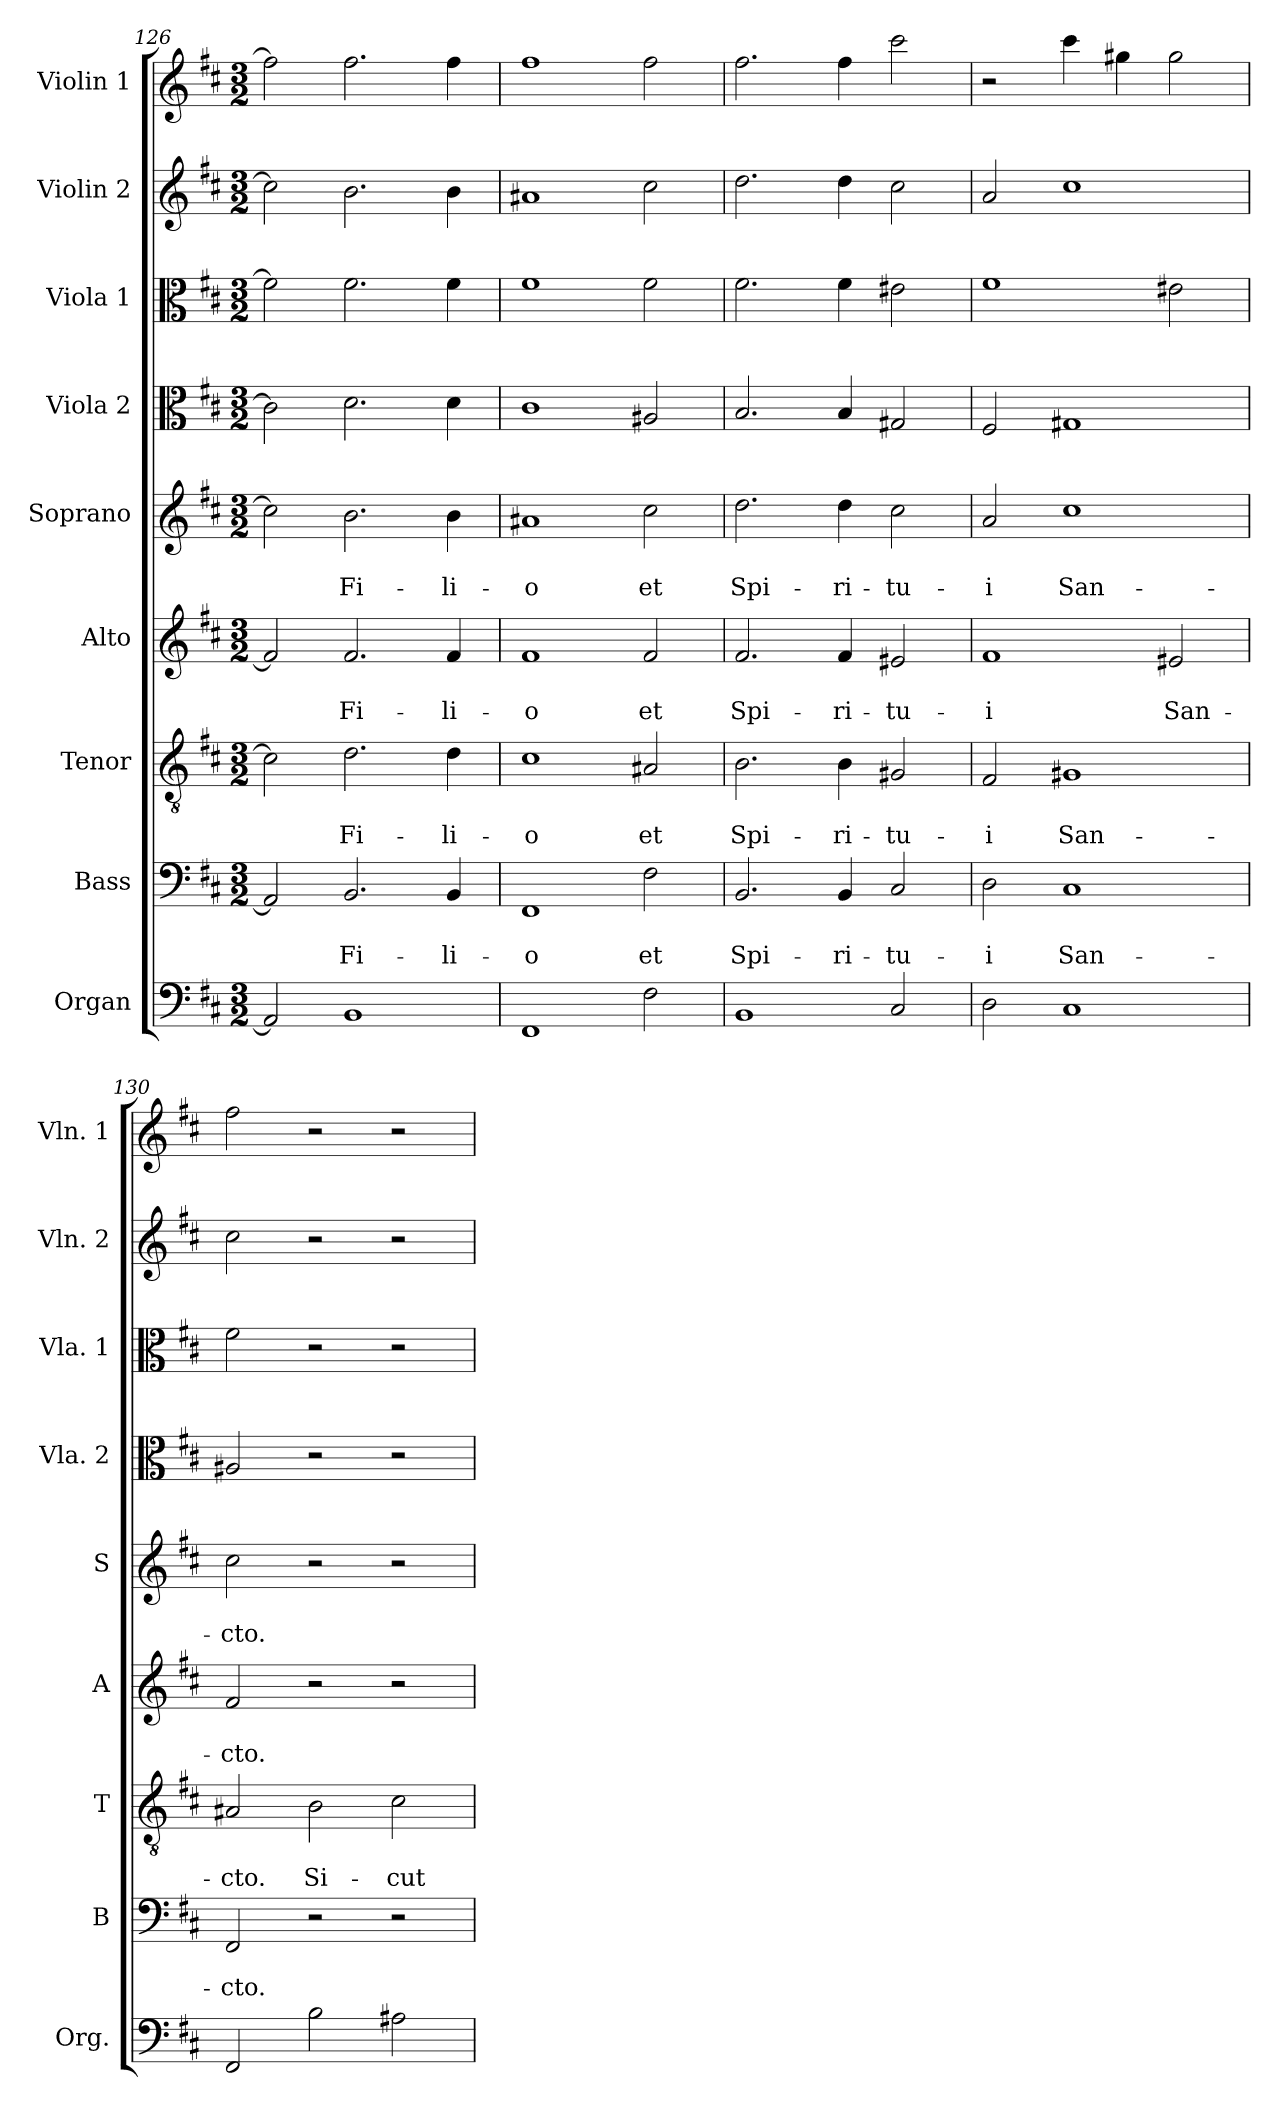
**kern	**kern	**text	**text	**kern	**text	**text	**kern	**text	**text	**kern	**text	**text	**kern	**kern	**kern	**kern
*part9	*part8	*part8	*part8	*part7	*part7	*part7	*part6	*part6	*part6	*part5	*part5	*part5	*part4	*part3	*part2	*part1
*staff9	*staff8	*staff8	*staff8	*staff7	*staff7	*staff7	*staff6	*staff6	*staff6	*staff5	*staff5	*staff5	*staff4	*staff3	*staff2	*staff1
*I"Organ	*I"Bass	*	*	*I"Tenor	*	*	*I"Alto	*	*	*I"Soprano	*	*	*I"Viola 2	*I"Viola 1	*I"Violin 2	*I"Violin 1
*I'Org.	*I'B	*	*	*I'T	*	*	*I'A	*	*	*I'S	*	*	*I'Vla. 2	*I'Vla. 1	*I'Vln. 2	*I'Vln. 1
*clefF4	*clefF4	*	*	*clefGv2	*	*	*clefG2	*	*	*clefG2	*	*	*clefC3	*clefC3	*clefG2	*clefG2
*k[f#c#]	*k[f#c#]	*	*	*k[f#c#]	*	*	*k[f#c#]	*	*	*k[f#c#]	*	*	*k[f#c#]	*k[f#c#]	*k[f#c#]	*k[f#c#]
*D:	*D:	*	*	*D:	*	*	*D:	*	*	*D:	*	*	*D:	*D:	*D:	*D:
*M3/2	*M3/2	*	*	*M3/2	*	*	*M3/2	*	*	*M3/2	*	*	*M3/2	*M3/2	*M3/2	*M3/2
=126	=126	=126	=126	=126	=126	=126	=126	=126	=126	=126	=126	=126	=126	=126	=126	=126
2AA#/]	2AA#/]	.	.	2c#\]	.	.	2f#/]	.	.	2cc#\]	.	.	2c#\]	2f#\]	2cc#\]	2ff#\]
!	!	!	!LO:LY:b	!	!	!LO:LY:b	!	!	!LO:LY:b	!	!	!LO:LY:b	!	!	!	!
1BB	2.BB/	.	Fi-	2.d\	.	Fi-	2.f#/	.	Fi-	2.b\	.	Fi-	2.d\	2.f#\	2.b\	2.ff#\
!	!	!	!LO:LY:b	!	!	!LO:LY:b	!	!	!LO:LY:b	!	!	!LO:LY:b	!	!	!	!
.	4BB/	.	-li-	4d\	.	-li-	4f#/	.	-li-	4b\	.	-li-	4d\	4f#\	4b\	4ff#\
!!LO:LB:g=z
=127	=127	=127	=127	=127	=127	=127	=127	=127	=127	=127	=127	=127	=127	=127	=127	=127
!	!	!	!LO:LY:b	!	!	!LO:LY:b	!	!	!LO:LY:b	!	!	!LO:LY:b	!	!	!	!
1FF#	1FF#	.	-o	1c#	.	-o	1f#	.	-o	1a#X	.	-o	1c#	1f#	1a#X	1ff#
!	!	!	!LO:LY:b	!	!	!LO:LY:b	!	!	!LO:LY:b	!	!	!LO:LY:b	!	!	!	!
2F#\	2F#\	.	et	2A#X/	.	et	2f#/	.	et	2cc#\	.	et	2A#X/	2f#\	2cc#\	2ff#\
=128	=128	=128	=128	=128	=128	=128	=128	=128	=128	=128	=128	=128	=128	=128	=128	=128
!	!	!	!LO:LY:b	!	!	!LO:LY:b	!	!	!LO:LY:b	!	!	!LO:LY:b	!	!	!	!
1BB	2.BB/	.	Spi-	2.B\	.	Spi-	2.f#/	.	Spi-	2.dd\	.	Spi-	2.B/	2.f#\	2.dd\	2.ff#\
!	!	!	!LO:LY:b	!	!	!LO:LY:b	!	!	!LO:LY:b	!	!	!LO:LY:b	!	!	!	!
.	4BB/	.	-ri-	4B\	.	-ri-	4f#/	.	-ri-	4dd\	.	-ri-	4B/	4f#\	4dd\	4ff#\
!	!	!	!LO:LY:b	!	!	!LO:LY:b	!	!	!LO:LY:b	!	!	!LO:LY:b	!	!	!	!
2C#/	2C#/	.	-tu-	2G#X/	.	-tu-	2e#X/	.	-tu-	2cc#\	.	-tu-	2G#X/	2e#X\	2cc#\	2ccc#\
=129	=129	=129	=129	=129	=129	=129	=129	=129	=129	=129	=129	=129	=129	=129	=129	=129
!	!	!	!LO:LY:b	!	!	!LO:LY:b	!	!	!LO:LY:b	!	!	!LO:LY:b	!	!	!	!
2D\	2D\	.	-i	2F#/	.	-i	1f#	.	-i	2a/	.	-i	2F#/	1f#	2a/	2r
!	!	!	!LO:LY:b	!	!	!LO:LY:b	!	!	!	!	!	!LO:LY:b	!	!	!	!
1C#	1C#	.	San-	1G#X	.	San-	.	.	.	1cc#	.	San-	1G#X	.	1cc#	4ccc#\
.	.	.	.	.	.	.	.	.	.	.	.	.	.	.	.	4gg#X\
!	!	!	!	!	!	!	!	!	!LO:LY:b	!	!	!	!	!	!	!
.	.	.	.	.	.	.	2e#X/	.	San-	.	.	.	.	2e#X\	.	2gg#\
=130	=130	=130	=130	=130	=130	=130	=130	=130	=130	=130	=130	=130	=130	=130	=130	=130
!	!	!	!LO:LY:b	!	!	!LO:LY:b	!	!	!LO:LY:b	!	!	!LO:LY:b	!	!	!	!
2FF#/	2FF#/	.	-cto.	2A#X/	.	-cto.	2f#/	.	-cto.	2cc#\	.	-cto.	2A#X/	2f#\	2cc#\	2ff#\
!	!	!	!	!	!	!LO:LY:b	!	!	!	!	!	!	!	!	!	!
2B\	2r	.	.	2B\	.	Si-	2r	.	.	2r	.	.	2r	2r	2r	2r
!	!	!	!	!	!	!LO:LY:b	!	!	!	!	!	!	!	!	!	!
2A#X\	2r	.	.	2c#\	.	-cut	2r	.	.	2r	.	.	2r	2r	2r	2r
=	=	=	=	=	=	=	=	=	=	=	=	=	=	=	=	=
*-	*-	*-	*-	*-	*-	*-	*-	*-	*-	*-	*-	*-	*-	*-	*-	*-
